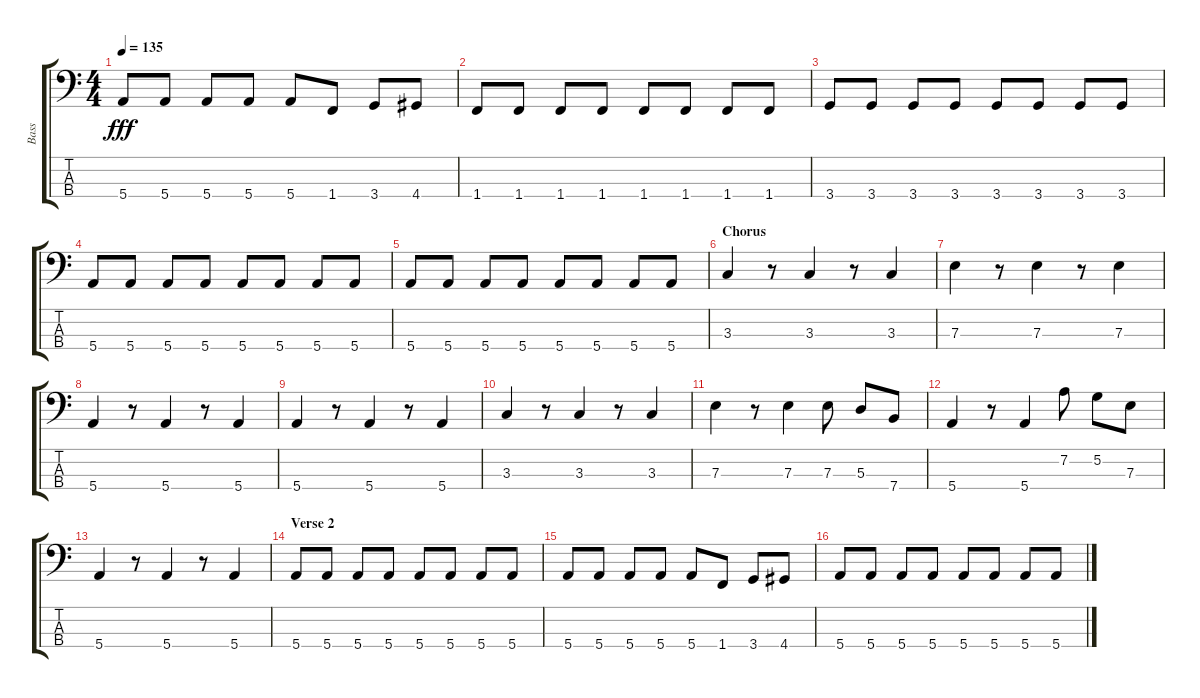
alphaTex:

\track ("Bass" "Bass") {instrument electricbasspick}
\staff {score tabs}
\tuning (G2 D2 A1 E1) {hide}
\ts (4 4)
\tempo 135
\clef f4
\ks c
5.4.8{dy fff} 5.4.8 5.4.8 5.4.8 5.4.8 1.4.8 3.4.8 4.4.8 |
1.4.8 1.4.8 1.4.8 1.4.8 1.4.8 1.4.8 1.4.8 1.4.8 |
3.4.8 3.4.8 3.4.8 3.4.8 3.4.8 3.4.8 3.4.8 3.4.8 |
5.4.8 5.4.8 5.4.8 5.4.8 5.4.8 5.4.8 5.4.8 5.4.8 |
5.4.8 5.4.8 5.4.8 5.4.8 5.4.8 5.4.8 5.4.8 5.4.8 |
\section ("" "Chorus")
3.3.4 r.8 3.3.4 r.8 3.3.4 |
7.3.4 r.8 7.3.4 r.8 7.3.4 |
5.4.4 r.8 5.4.4 r.8 5.4.4 |
5.4.4 r.8 5.4.4 r.8 5.4.4 |
3.3.4 r.8 3.3.4 r.8 3.3.4 |
7.3.4 r.8 7.3.4 7.3.8 5.3.8 7.4.8 |
5.4.4 r.8 5.4.4 7.2.8 5.2.8 7.3.8 |
5.4.4 r.8 5.4.4 r.8 5.4.4 |
\section ("" "Verse 2")
5.4.8 5.4.8 5.4.8 5.4.8 5.4.8 5.4.8 5.4.8 5.4.8 |
5.4.8 5.4.8 5.4.8 5.4.8 5.4.8 1.4.8 3.4.8 4.4.8 |
5.4.8 5.4.8 5.4.8 5.4.8 5.4.8 5.4.8 5.4.8 5.4.8
